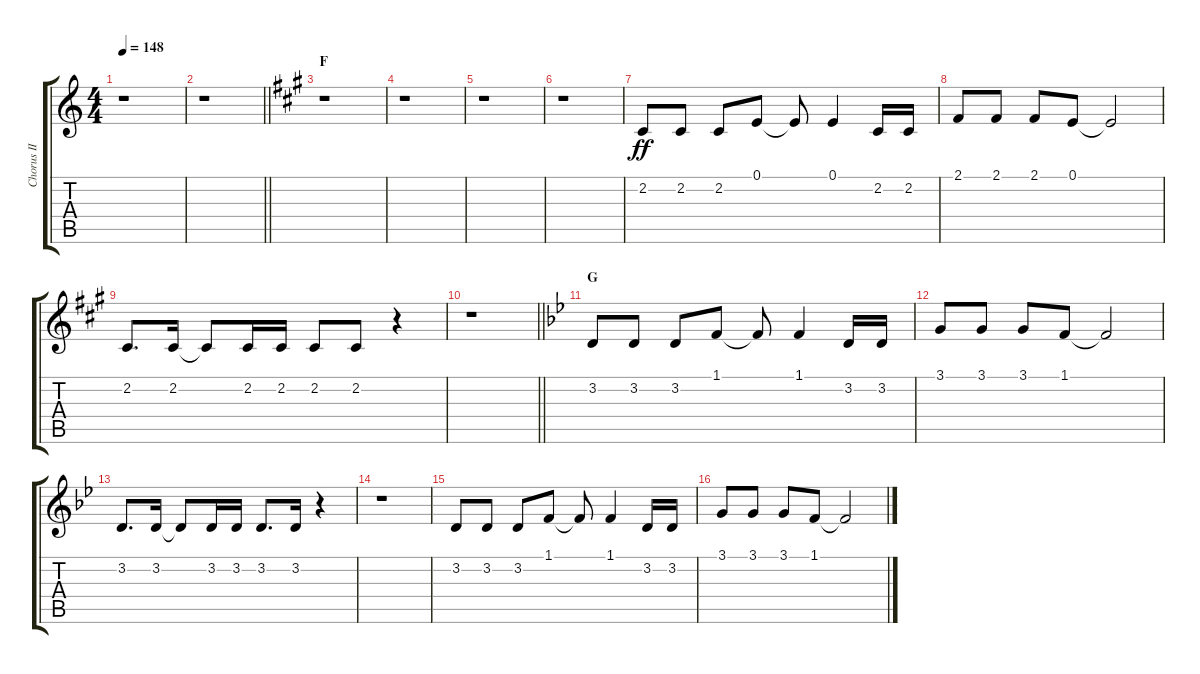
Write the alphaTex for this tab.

\track ("Chorus II" "Chorus II") {instrument voiceoohs}
\staff {score tabs}
\tuning (E4 B3 G3 D3 A2 E2) {hide}
\ts (4 4)
\tempo 148
\clef g2
\ks c
r.1{dy ff} |
\barLineRight lightlight
r.1 |
\section ("" "F")
\ks a
r.1 |
r.1 |
r.1 |
r.1 |
2.2.8 2.2.8 2.2.8 0.1.8 0.1{t}.8 0.1.4 2.2.16 2.2.16 |
2.1.8 2.1.8 2.1.8 0.1.8 0.1{t}.2 |
2.2.8{d} 2.2.16 2.2{t}.8 2.2.16 2.2.16 2.2.8 2.2.8 r.4 |
\barLineRight lightlight
r.1 |
\section ("" "G")
\ks bb
3.2.8 3.2.8 3.2.8 1.1.8 1.1{t}.8 1.1.4 3.2.16 3.2.16 |
3.1.8 3.1.8 3.1.8 1.1.8 1.1{t}.2 |
3.2.8{d} 3.2.16 3.2{t}.8 3.2.16 3.2.16 3.2.8{d} 3.2.16 r.4 |
r.1 |
3.2.8 3.2.8 3.2.8 1.1.8 1.1{t}.8 1.1.4 3.2.16 3.2.16 |
3.1.8 3.1.8 3.1.8 1.1.8 1.1{t}.2
